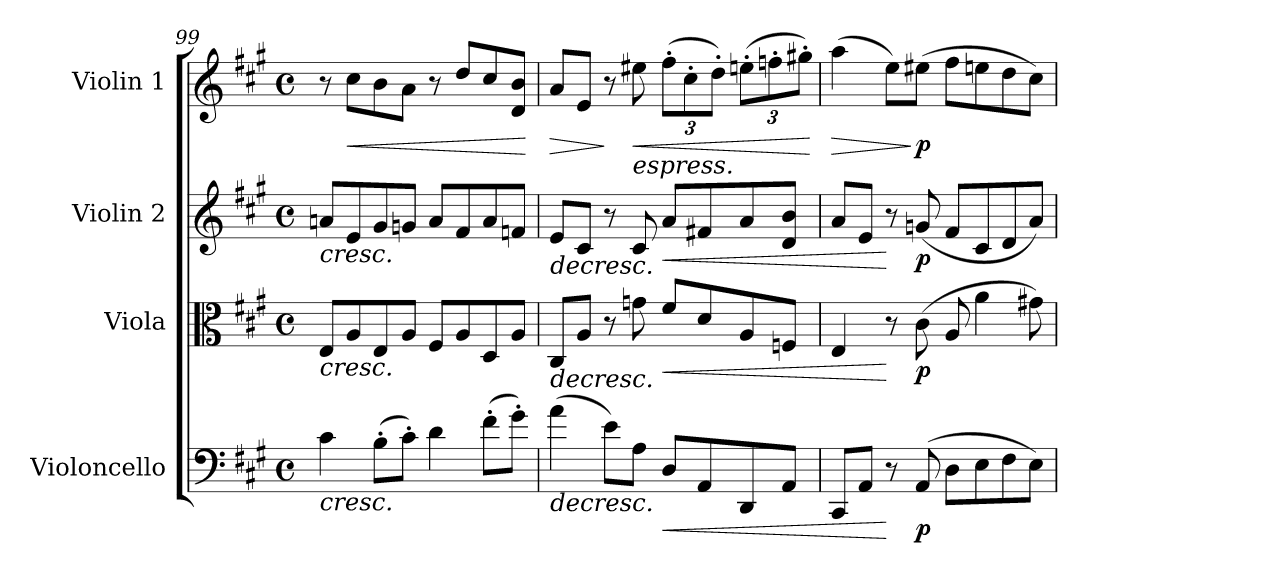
**kern	**dynam	**kern	**dynam	**kern	**dynam	**kern	**dynam
*part4	*part4	*part3	*part3	*part2	*part2	*part1	*part1
*staff4	*staff4	*staff3	*staff3	*staff2	*staff2	*staff1	*staff1
*I"Violoncello	*	*I"Viola	*	*I"Violin 2	*	*I"Violin 1	*
*I'Vc	*	*I'Vla	*	*I'Vln	*	*I'Vln	*
*clefF4	*	*clefC3	*	*clefG2	*	*clefG2	*
*k[f#c#g#]	*	*k[f#c#g#]	*	*k[f#c#g#]	*	*k[f#c#g#]	*
*M4/4	*	*M4/4	*	*M4/4	*	*M4/4	*
*met(c)	*	*met(c)	*	*met(c)	*	*met(c)	*
=99	=99	=99	=99	=99	=99	=99	=99
!	!LO:HP:b	!	!LO:HP:b	!	!LO:HP:b	!	!
4c#\	<	8E/L	<	8an/L	<	8r	.
!	!	!	!	!	!	!	!LO:HP:b
.	.	8A/	.	8e/	.	8cc#\L	<
(8B'\L	.	8E/	.	8g#/	.	8b\	.
8c#'\J)	.	8A/J	.	8gn/J	.	8a\J	.
4d\	.	8F#/L	.	8a/L	.	8r	.
.	.	8A/	.	8f#/	.	8dd/L	.
(8f#'\L	.	8D/	.	8a/	.	8cc#/	.
8g#'\J)	.	8A/J	.	8fn/J	.	8d/ 8b/J	.
.	.	.	.	.	.	.	[
=100	=100	=100	=100	=100	=100	=100	=100
!	!LO:HP:b	!	!LO:HP:b	!	!LO:HP:b	!	!LO:HP:b
(4a\	>	8C#/L	>	8e/L	>	8a/L	>
.	.	8A/J	.	8c#/J	.	8e/J	.
8e\L)	[	8r	[	8r	[	8r	]
!	!	!	!	!	!	!LO:TX:b:i:t=espress.	!
!	!	!	!	!	!	!	!LO:HP:b
8A\J	.	8gn\	.	8c#/	.	8ee#X\	<
!	!LO:HP:b	!	!LO:HP:b	!	!LO:HP:b	!	!
*	*	*	*	*	*	*Xbrackettup	*
8D/L	<	8f#/L	<	8a/L	<	(12ff#'\L	.
.	.	.	.	.	.	12cc#'\	.
8AA/	.	8d/	.	8f#X/	.	.	.
.	.	.	.	.	.	12dd'\J)	.
8DD/	.	8A/	.	8a/	.	(12een'\L	.
.	.	.	.	.	.	12ffn'\	.
8AA/J	.	8Fn/J	.	8d/ 8b/J	.	.	.
.	.	.	.	.	.	12gg#X'\J)	.
.	]	.	]	.	]	.	[
!!LO:LB:g=z
=101	=101	=101	=101	=101	=101	=101	=101
!	!	!	!	!	!	!	!LO:HP:b
8CC#/L	.	4E/	.	8a/L	.	(4aa\	>
8AA/J	.	.	.	8e/J	.	.	.
8r	[	8r	[	8r	[	8ee\L)	.
!	!LO:DY:b	!	!LO:DY:b	!	!LO:DY:b	!	!LO:DY:n=1:b
(8AA/	p	(8c#\	p	(8gn/	p	(8ee#X\J	] p
8D\L	.	8A/	.	8f#/L	.	8ff#\L	.
8E\	.	4a\	.	8c#/	.	8een\	.
8F#\	.	.	.	8d/	.	8dd\	.
8E\J)	.	8g#X\)	.	8a/J)	.	8cc#\J)	.
=	=	=	=	=	=	=	=
*-	*-	*-	*-	*-	*-	*-	*-
